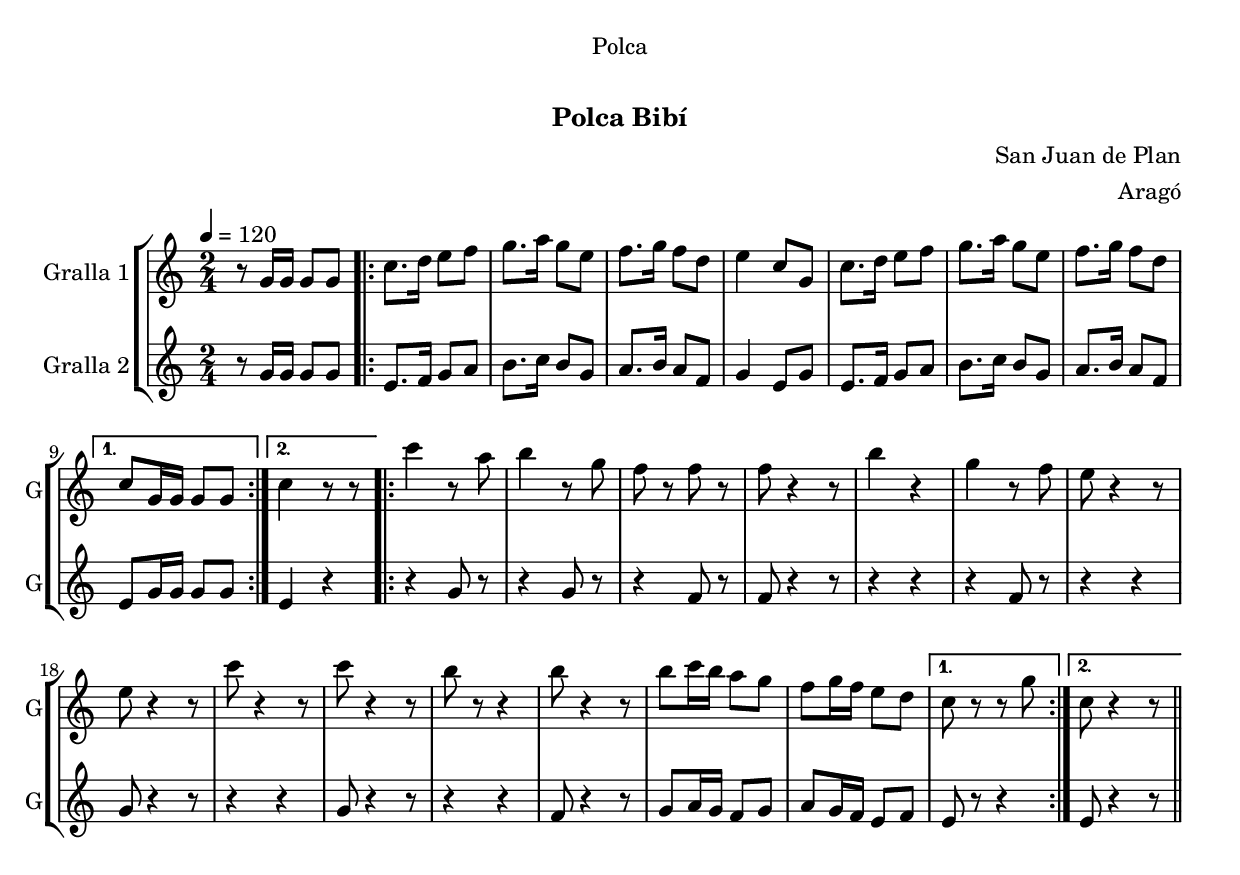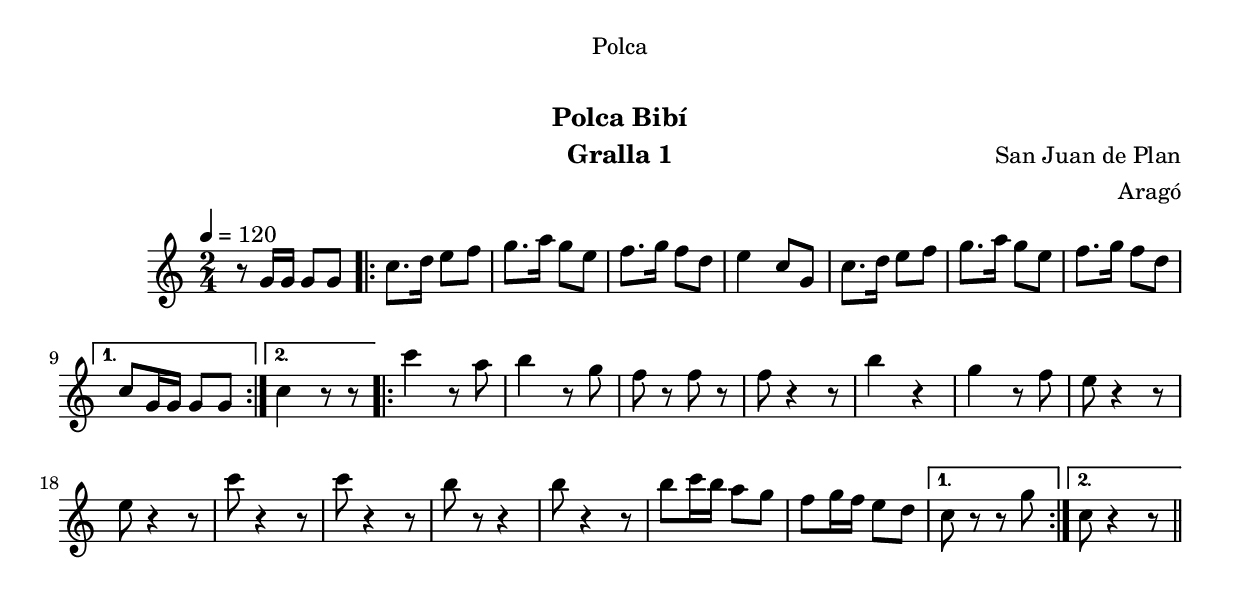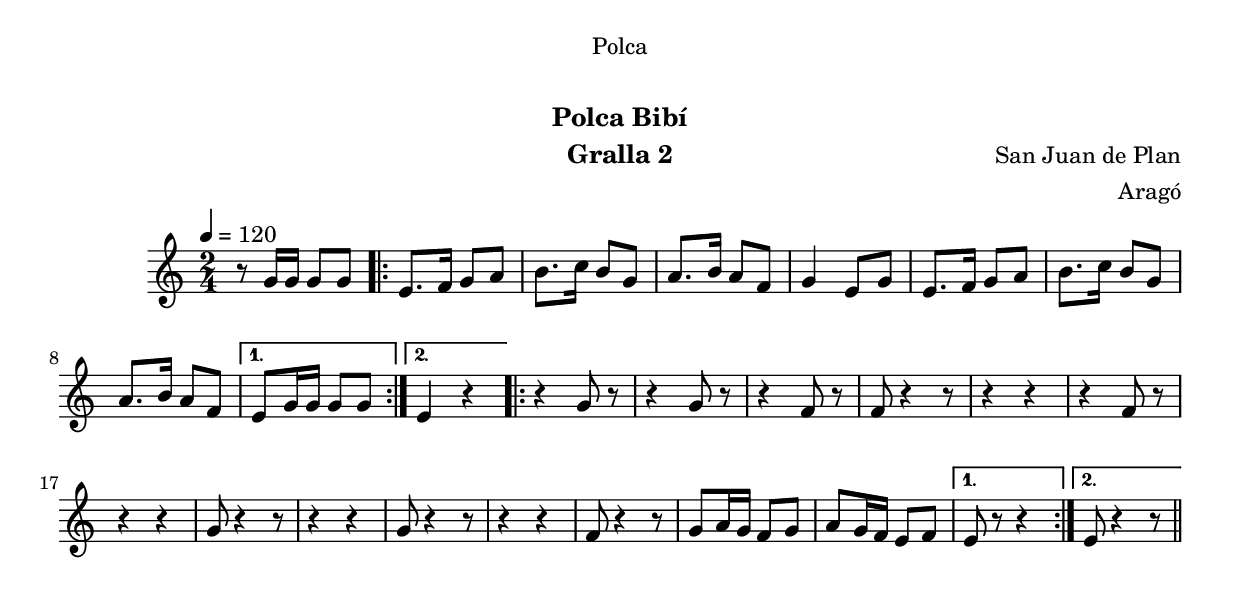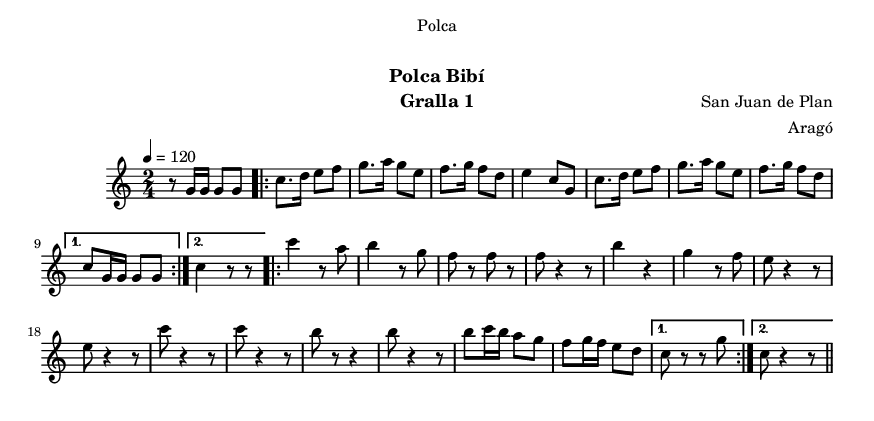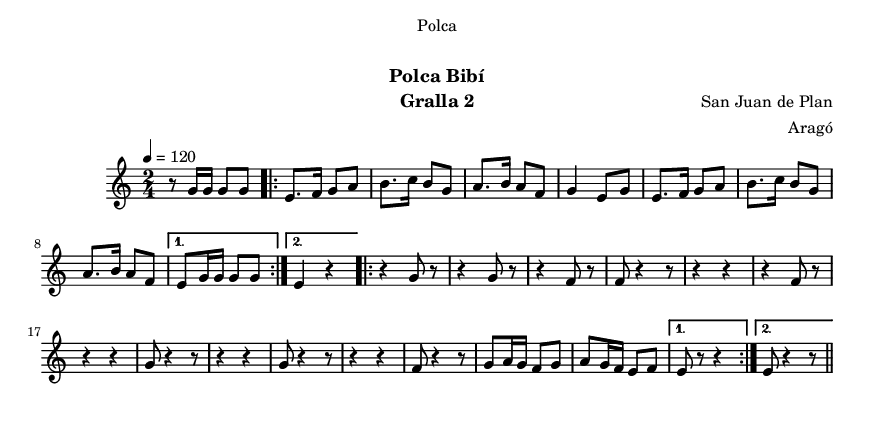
\version "2.16.0"

\header {
  dedication="Polca"
  title="  "
  subtitle="Polca Bibí"
  subsubtitle=""
  poet=""
  meter=""
  piece=""
  composer="San Juan de Plan"
  arranger="Aragó"
  opus=""
  instrument=""
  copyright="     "
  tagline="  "
}

liniaroAa =
\relative g'
{
  \tempo 4=120
  \clef treble
  \key c \major
  \time 2/4
  r8 g16 g g8 g  |
  \repeat volta 2 { c8. d16 e8 f  |
  g8. a16 g8 e  |
  f8. g16 f8 d  |
  %05
  e4 c8 g  |
  c8. d16 e8 f  |
  g8. a16 g8 e  |
  f8. g16 f8 d }
  \alternative { { c8 g16 g g8 g }
  %10
  { c4 r8 r8 } } % kompletite
  \repeat volta 2 { c'4 r8 a  |
  b4 r8 g  |
  f8 r f r  |
  f8 r4 r8  | % kompletite
  %15
  b4 r4  | % kompletite
  g4 r8 f  |
  e8 r4 r8  | % kompletite
  e8 r4 r8  | % kompletite
  c'8 r4 r8  | % kompletite
  %20
  c8 r4 r8  | % kompletite
  b8 r r4  | % kompletite
  b8 r4 r8  | % kompletite
  b8 c16 b a8 g  |
  f8 g16 f e8 d }
  %25
  \alternative { { c8 r r g' }
  { c,8 r4 r8 } } \bar "||" % kompletite
}

liniaroAb =
\relative g'
{
  \tempo 4=120
  \clef treble
  \key c \major
  \time 2/4
  r8 g16 g g8 g  |
  \repeat volta 2 { e8. f16 g8 a  |
  b8. c16 b8 g  |
  a8. b16 a8 f  |
  %05
  g4 e8 g  |
  e8. f16 g8 a  |
  b8. c16 b8 g  |
  a8. b16 a8 f }
  \alternative { { e8 g16 g g8 g }
  %10
  { e4 r } }
  \repeat volta 2 { r4 g8 r  |
  r4 g8 r  |
  r4 f8 r  |
  f8 r4 r8  | % kompletite
  %15
  r4 r4  | % kompletite
  r4 f8 r  |
  r4 r4  | % kompletite
  g8 r4 r8  | % kompletite
  r4 r4  | % kompletite
  %20
  g8 r4 r8  | % kompletite
  r4 r4  | % kompletite
  f8 r4 r8  | % kompletite
  g8 a16 g f8 g  |
  a8 g16 f e8 f }
  %25
  \alternative { { e8 r r4 }
  { e8 r4 r8 } } \bar "||" % kompletite
}

\book {

\paper {
  print-page-number = false
}

\bookpart {
  \score {
    \new StaffGroup {
      \override Score.RehearsalMark #'self-alignment-X = #LEFT
      <<
        \new Staff \with {instrumentName = #"Gralla 1" shortInstrumentName = #"G"} \liniaroAa
        \new Staff \with {instrumentName = #"Gralla 2" shortInstrumentName = #"G"} \liniaroAb
      >>
    }
    \layout {}
  }\score { \unfoldRepeats
    \new StaffGroup {
      \override Score.RehearsalMark #'self-alignment-X = #LEFT
      <<
        \new Staff \with {instrumentName = #"Gralla 1" shortInstrumentName = #"G"} \liniaroAa
        \new Staff \with {instrumentName = #"Gralla 2" shortInstrumentName = #"G"} \liniaroAb
      >>
    }
    \midi {}
  }
}

\bookpart {
  \header {instrument="Gralla 1"}
  \score {
    \new StaffGroup {
      \override Score.RehearsalMark #'self-alignment-X = #LEFT
      <<
        \new Staff \liniaroAa
      >>
    }
    \layout {}
  }\score { \unfoldRepeats
    \new StaffGroup {
      \override Score.RehearsalMark #'self-alignment-X = #LEFT
      <<
        \new Staff \liniaroAa
      >>
    }
    \midi {}
  }
}

\bookpart {
  \header {instrument="Gralla 2"}
  \score {
    \new StaffGroup {
      \override Score.RehearsalMark #'self-alignment-X = #LEFT
      <<
        \new Staff \liniaroAb
      >>
    }
    \layout {}
  }\score { \unfoldRepeats
    \new StaffGroup {
      \override Score.RehearsalMark #'self-alignment-X = #LEFT
      <<
        \new Staff \liniaroAb
      >>
    }
    \midi {}
  }
}

}

\book {

\paper {
  print-page-number = false
  #(set-paper-size "a6landscape")
  #(layout-set-staff-size 14)
}

\bookpart {
  \header {instrument="Gralla 1"}
  \score {
    \new StaffGroup {
      \override Score.RehearsalMark #'self-alignment-X = #LEFT
      <<
        \new Staff \liniaroAa
      >>
    }
    \layout {}
  }
}

\bookpart {
  \header {instrument="Gralla 2"}
  \score {
    \new StaffGroup {
      \override Score.RehearsalMark #'self-alignment-X = #LEFT
      <<
        \new Staff \liniaroAb
      >>
    }
    \layout {}
  }
}

}

